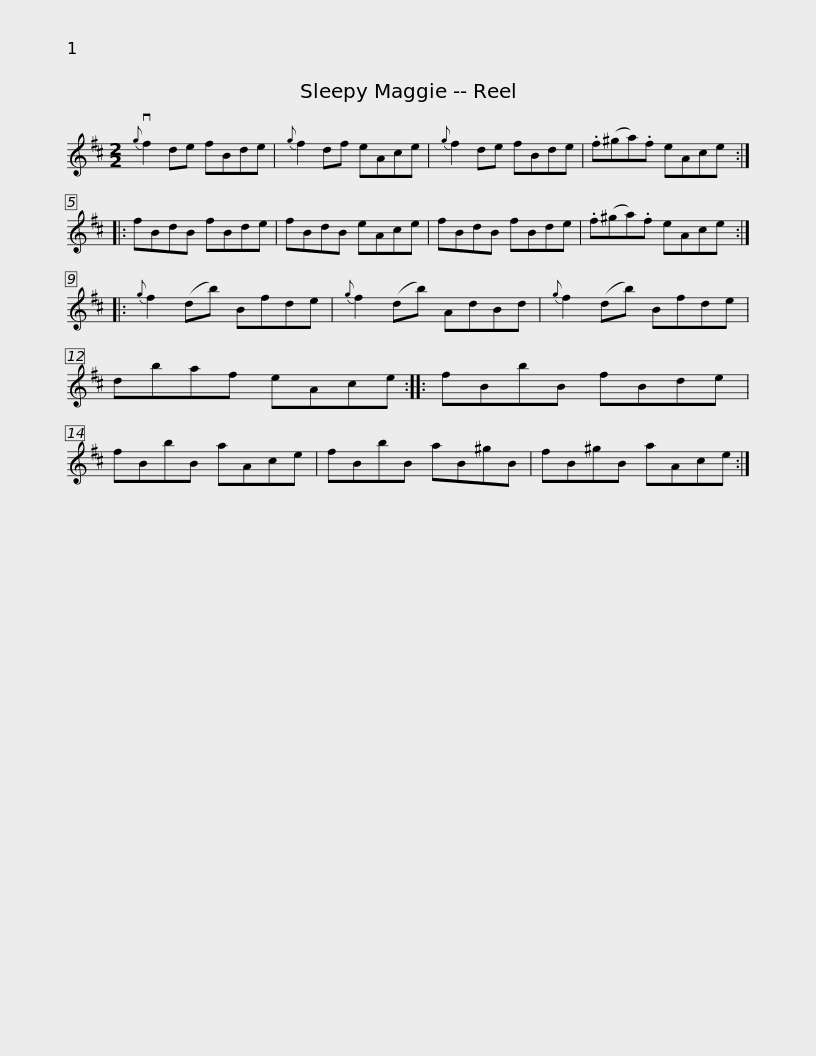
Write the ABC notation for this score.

X:1
L:1/8
M:2/2
I:linebreak $
K:Bmin
V:1 treble
V:1
{g} vf2 de fBde |{g} f2 df eAce |{g} f2 de fBde | .f(^ga).f eAce :: fBdB fBde |$ %5
 fBdB eAce | fBdB fBde | .f(^ga).f eAce ::{g} f2 (db) Bfde |{g} f2 (db) AdBd |$ %10
{g} f2 (db) Bfde | dbaf eAce :: fBbB fBde | fBbB aAce | fBbB aB^gB |$ %15
 fB^gB aAce :| %16
